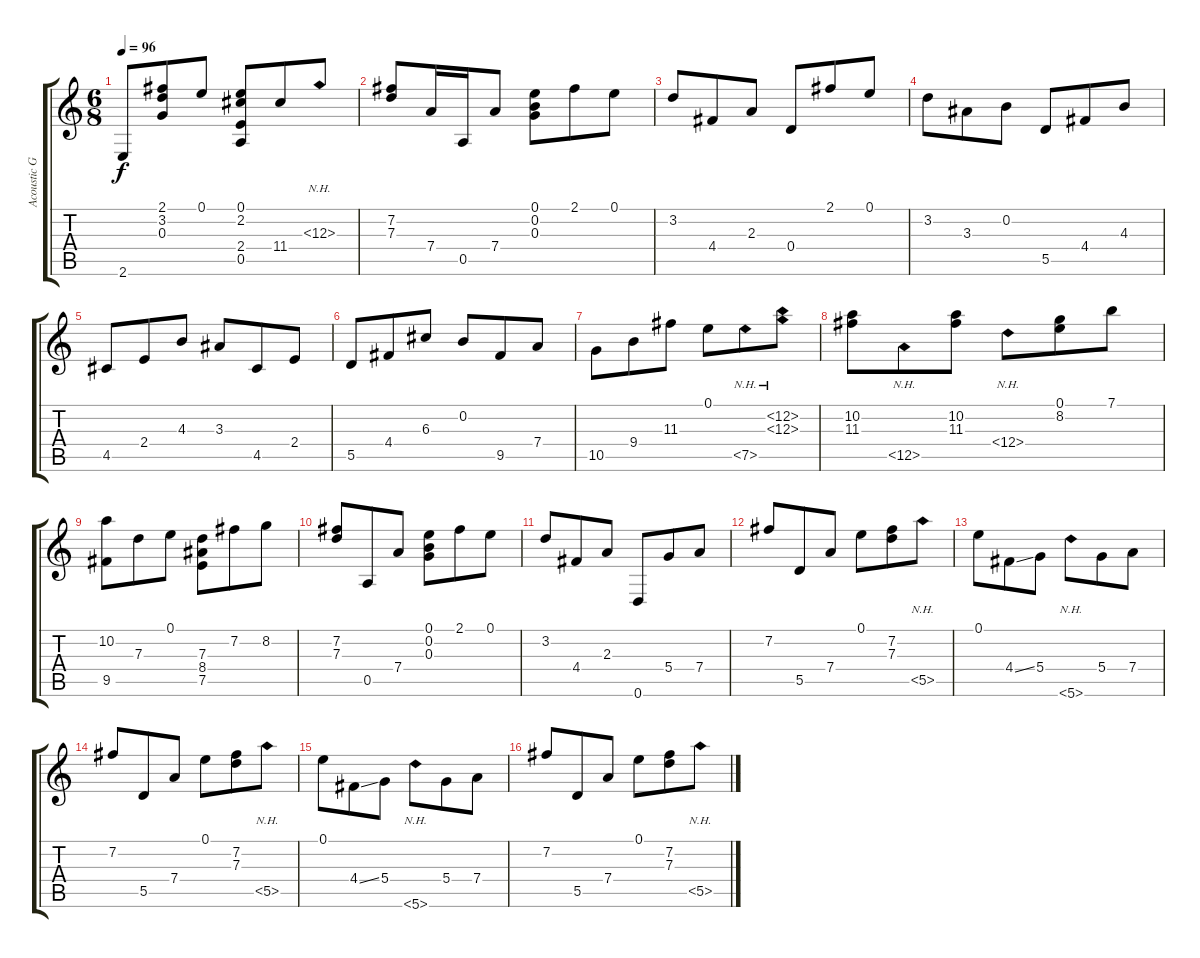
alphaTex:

\track ("Acoustic Guitar (nylon)" "Acoustic G") {instrument acousticguitarsteel}
\staff {score tabs}
\tuning (E4 B3 G3 D3 A2 D2) {hide}
\ts (6 8)
\tempo 96
\clef g2
\ks c
2.6.8{dy f} (2.1 3.2 0.3).8 0.1.8 (0.1 2.2 2.4 0.5).8 11.4.8 12.3{nh}.8 |
(7.2 7.3).8 7.4.16 0.5.16 7.4.8 (0.1 0.2 0.3).8 2.1.8 0.1.8 |
3.2.8 4.4.8 2.3.8 0.4.8 2.1.8 0.1.8 |
3.2.8 3.3.8 0.2.8 5.5.8 4.4.8 4.3.8 |
4.5.8 2.4.8 4.3.8 3.3.8 4.5.8 2.4.8 |
5.5.8 4.4.8 6.3.8 0.2.8 9.5.8 7.4.8 |
10.5.8 9.4.8 11.3.8 0.1.8 7.5{nh}.8 (12.2{nh} 12.3{nh}).8 |
(10.2 11.3).8 12.5{nh}.8 (10.2 11.3).8 12.4{nh}.8 (0.1 8.2).8 7.1.8 |
(10.2 9.5).8 7.3.8 0.1.8 (7.3 8.4 7.5).8 7.2.8 8.2.8 |
(7.2 7.3).8 0.5.8 7.4.8 (0.1 0.2 0.3).8 2.1.8 0.1.8 |
3.2.8 4.4.8 2.3.8 0.6.8 5.4.8 7.4.8 |
7.2.8 5.5.8 7.4.8 0.1.8 (7.2 7.3).8 5.5{nh}.8 |
0.1.8 4.4{ss}.8 5.4.8 5.6{nh}.8 5.4.8 7.4.8 |
7.2.8 5.5.8 7.4.8 0.1.8 (7.2 7.3).8 5.5{nh}.8 |
0.1.8 4.4{ss}.8 5.4.8 5.6{nh}.8 5.4.8 7.4.8 |
7.2.8 5.5.8 7.4.8 0.1.8 (7.2 7.3).8 5.5{nh}.8
